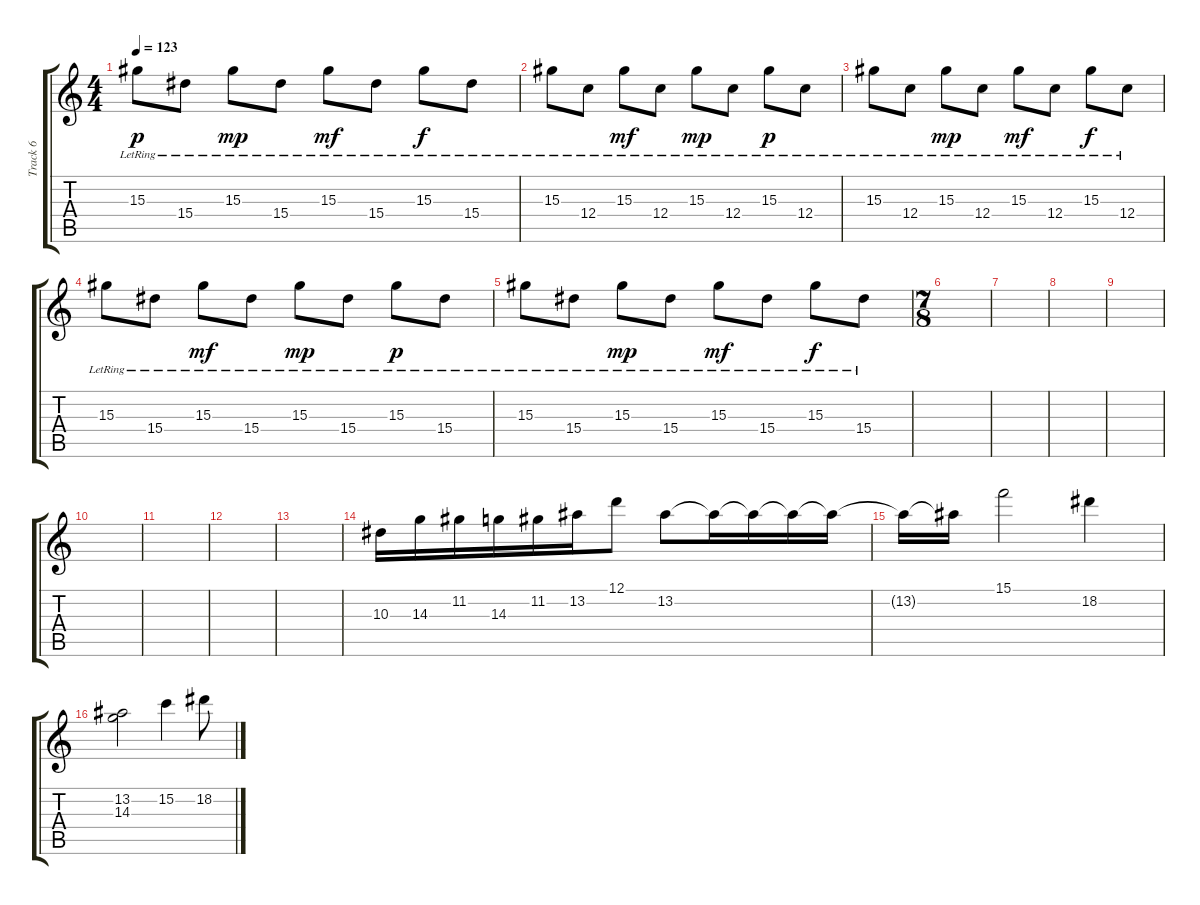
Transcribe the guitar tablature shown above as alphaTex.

\track ("Track 6" "Track 6") {instrument acousticguitarsteel}
\staff {score tabs}
\tuning (D4 A3 F3 C3 G2 C2) {hide}
\ts (4 4)
\tempo 123
\clef g2
\ks c
15.3{lr}.8{dy p} 15.4{lr}.8 15.3{lr}.8{dy mp} 15.4{lr}.8 15.3{lr}.8{dy mf} 15.4{lr}.8 15.3{lr}.8{dy f} 15.4{lr}.8 |
15.3{lr}.8{volume 8 instrument electricpiano1} 12.4{lr}.8 15.3{lr}.8{dy mf} 12.4{lr}.8 15.3{lr}.8{dy mp} 12.4{lr}.8 15.3{lr}.8{dy p} 12.4{lr}.8 |
15.3{lr}.8 12.4{lr}.8 15.3{lr}.8{dy mp} 12.4{lr}.8 15.3{lr}.8{dy mf} 12.4{lr}.8 15.3{lr}.8{dy f} 12.4{lr}.8 |
15.3{lr}.8 15.4{lr}.8 15.3{lr}.8{dy mf} 15.4{lr}.8 15.3{lr}.8{dy mp} 15.4{lr}.8 15.3{lr}.8{dy p} 15.4{lr}.8 |
15.3{lr}.8 15.4{lr}.8 15.3{lr}.8{dy mp} 15.4{lr}.8 15.3{lr}.8{dy mf} 15.4{lr}.8 15.3{lr}.8{dy f} 15.4{lr}.8 |
\ts (7 8)
|
|
|
|
|
|
|
|
10.3.16{volume 12 instrument distortionguitar} 14.3.16 11.2.16 14.3.16 11.2.16 13.2.16 12.1.8 13.2.8 13.2{t}.16 13.2{t}.16 13.2{t}.16 13.2{t}.16 |
13.2{t}.16 13.2{t}.16 15.1.2 18.2.4 |
(13.2 14.3).2 15.2.4 18.2.8
